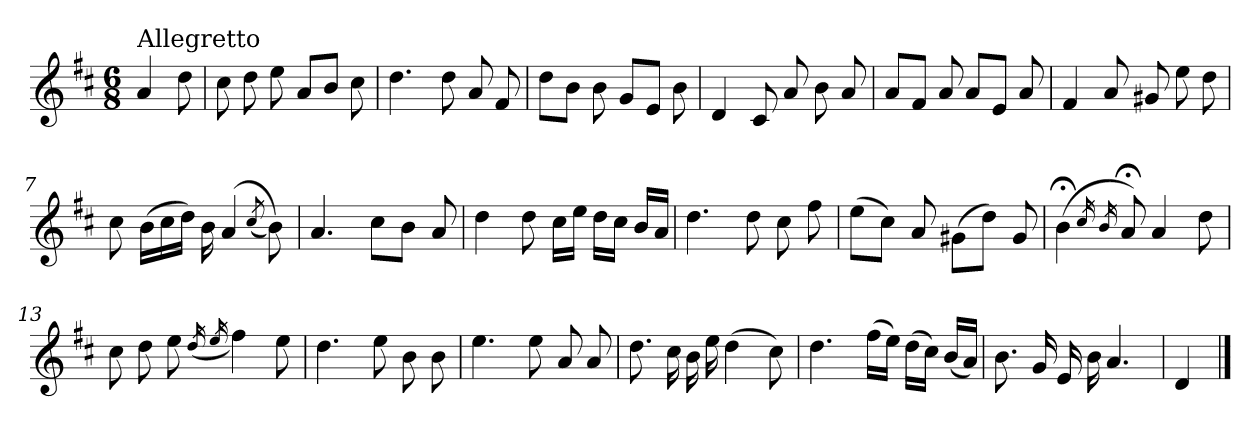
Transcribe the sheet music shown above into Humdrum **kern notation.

**kern
*part1
*staff1
*clefG2
*k[f#c#]
*D:
*M6/8
=
!LO:TX:a:t=Allegretto
4a/
8dd\
=1
8cc#\
8dd\
8ee\
8a/L
8b/J
8cc#\
=2
4.dd\
8dd\
8a/
8f#/
=3
8dd\L
8b\J
8b\
8g/L
8e/J
8b\
=4
4d/
8c#/
8a/
8b\
8a/
=5
8a/L
8f#/J
8a/
8a/L
8e/J
8a/
!!LO:LB:g=z
=6
4f#/
8a/
8g#X/
8ee\
8dd\
=7
8cc#\
(>16b\LL
16cc#\
16dd\JJ)
16b\
(>4a/
(<8qcc#/
8b\))
=8
4.a/
8cc#\L
8b\J
8a/
=9
4dd\
8dd\
16cc#\LL
16ee\JJ
16dd\LL
16cc#\JJ
16b/LL
16a/JJ
=10
4.dd\
8dd\
8cc#\
8ff#\
=11
(>8ee\L
8cc#\J)
8a/
(>8g#X\L
8dd\J)
8g#/
!!LO:LB:g=z
=12
(>4b;<\
16qcc#/
16qb/
8a;</)
4a/
8dd\
=13
8cc#\
8dd\
8ee\
(<16qdd/
16qee/
4ff#\)
8ee\
=14
4.dd\
8ee\
8b\
8b\
=15
4.ee\
8ee\
8a/
8a/
=16
8.dd\
16cc#\
16b\
16ee\
(>4dd\
8cc#\)
=17
4.dd\
(>16ff#\LL
16ee\JJ)
(>16dd\LL
16cc#\JJ)
(<16b/LL
16a/JJ)
!!LO:LB:g=z
=18
8.b\
16g/
16e/
16b\
4.a/
=19
4d/
==
*-
